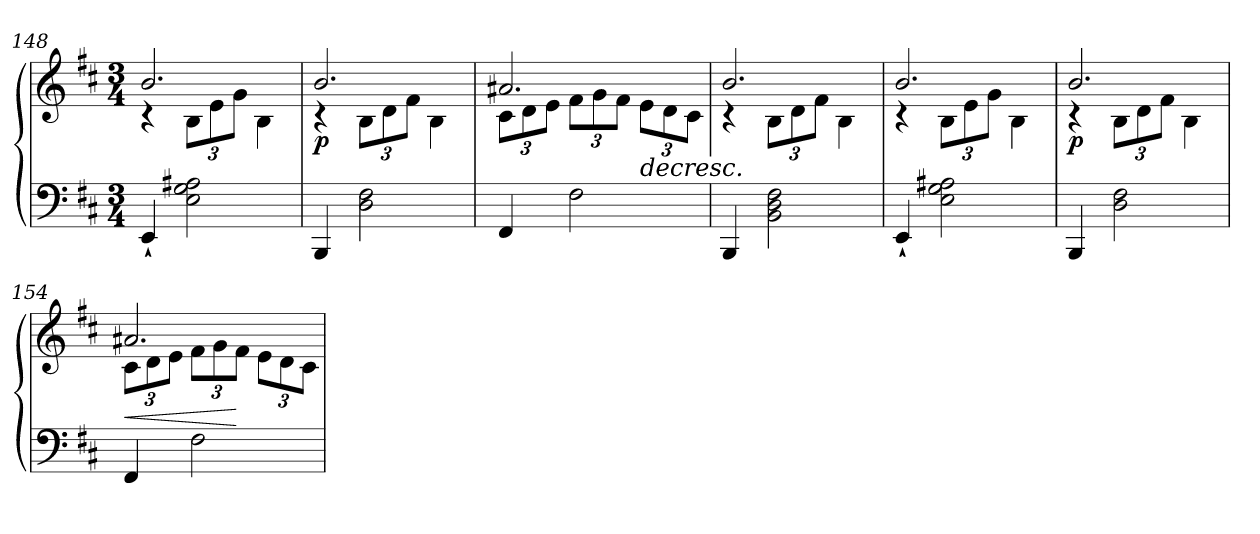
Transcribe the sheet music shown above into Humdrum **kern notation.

**kern	**kern	**dynam
*part1	*part1	*part1
*staff2	*staff1	*staff1/2
*clefF4	*clefG2	*
*k[f#c#]	*k[f#c#]	*
*D:	*D:	*
*M3/4	*M3/4	*
=148	=148	=148
*	*^	*
4EE`</	2.b/	4rc	.
*	*	*Xbrackettup	*
2E\ 2G\ 2A#X\	.	12B\L	.
.	.	12e\	.
.	.	12g\J	.
.	.	4B\	.
=149	=149	=149	=149
!	!	!	!LO:DY:b
4BBB/	2.b/	4rc	p
2D\ 2F#\	.	12B\L	.
.	.	12d\	.
.	.	12f#\J	.
.	.	4B\	.
=150	=150	=150	=150
4FF#/	2.a#X/	12c#\L	.
.	.	12d\	.
.	.	12e\J	.
2F#\	.	12f#\L	.
.	.	12g\	.
.	.	12f#\J	.
!	!	!	!LO:HP:b
.	.	12e\L	>
.	.	12d\	.
.	.	12c#\J	.
!!LO:PB:g=z	!!
=151	=151	=151	=151
4BBB/	2.b/	4rc	.
2BB\ 2D\ 2F#\	.	12B\L	.
.	.	12d\	.
.	.	12f#\J	.
.	.	4B\	.
=152	=152	=152	=152
4EE`</	2.b/	4rc	.
2E\ 2G\ 2A#X\	.	12B\L	.
.	.	12e\	.
.	.	12g\J	.
.	.	4B\	.
=153	=153	=153	=153
!	!	!	!LO:DY:b
4BBB/	2.b/	4rc	p
2D\ 2F#\	.	12B\L	.
.	.	12d\	.
.	.	12f#\J	.
.	.	4B\	.
=154	=154	=154	=154
!	!	!	!LO:HP:b
4FF#/	2.a#X/	12c#\L	<
.	.	12d\	.
.	.	12e\J	.
2F#\	.	12f#\L	.
.	.	12g\	.
.	.	12f#\J	[
.	.	12e\L	.
.	.	12d\	.
.	.	12c#\J	.
*	*v	*v	*
.	.	]
=	=	=
*-	*-	*-
